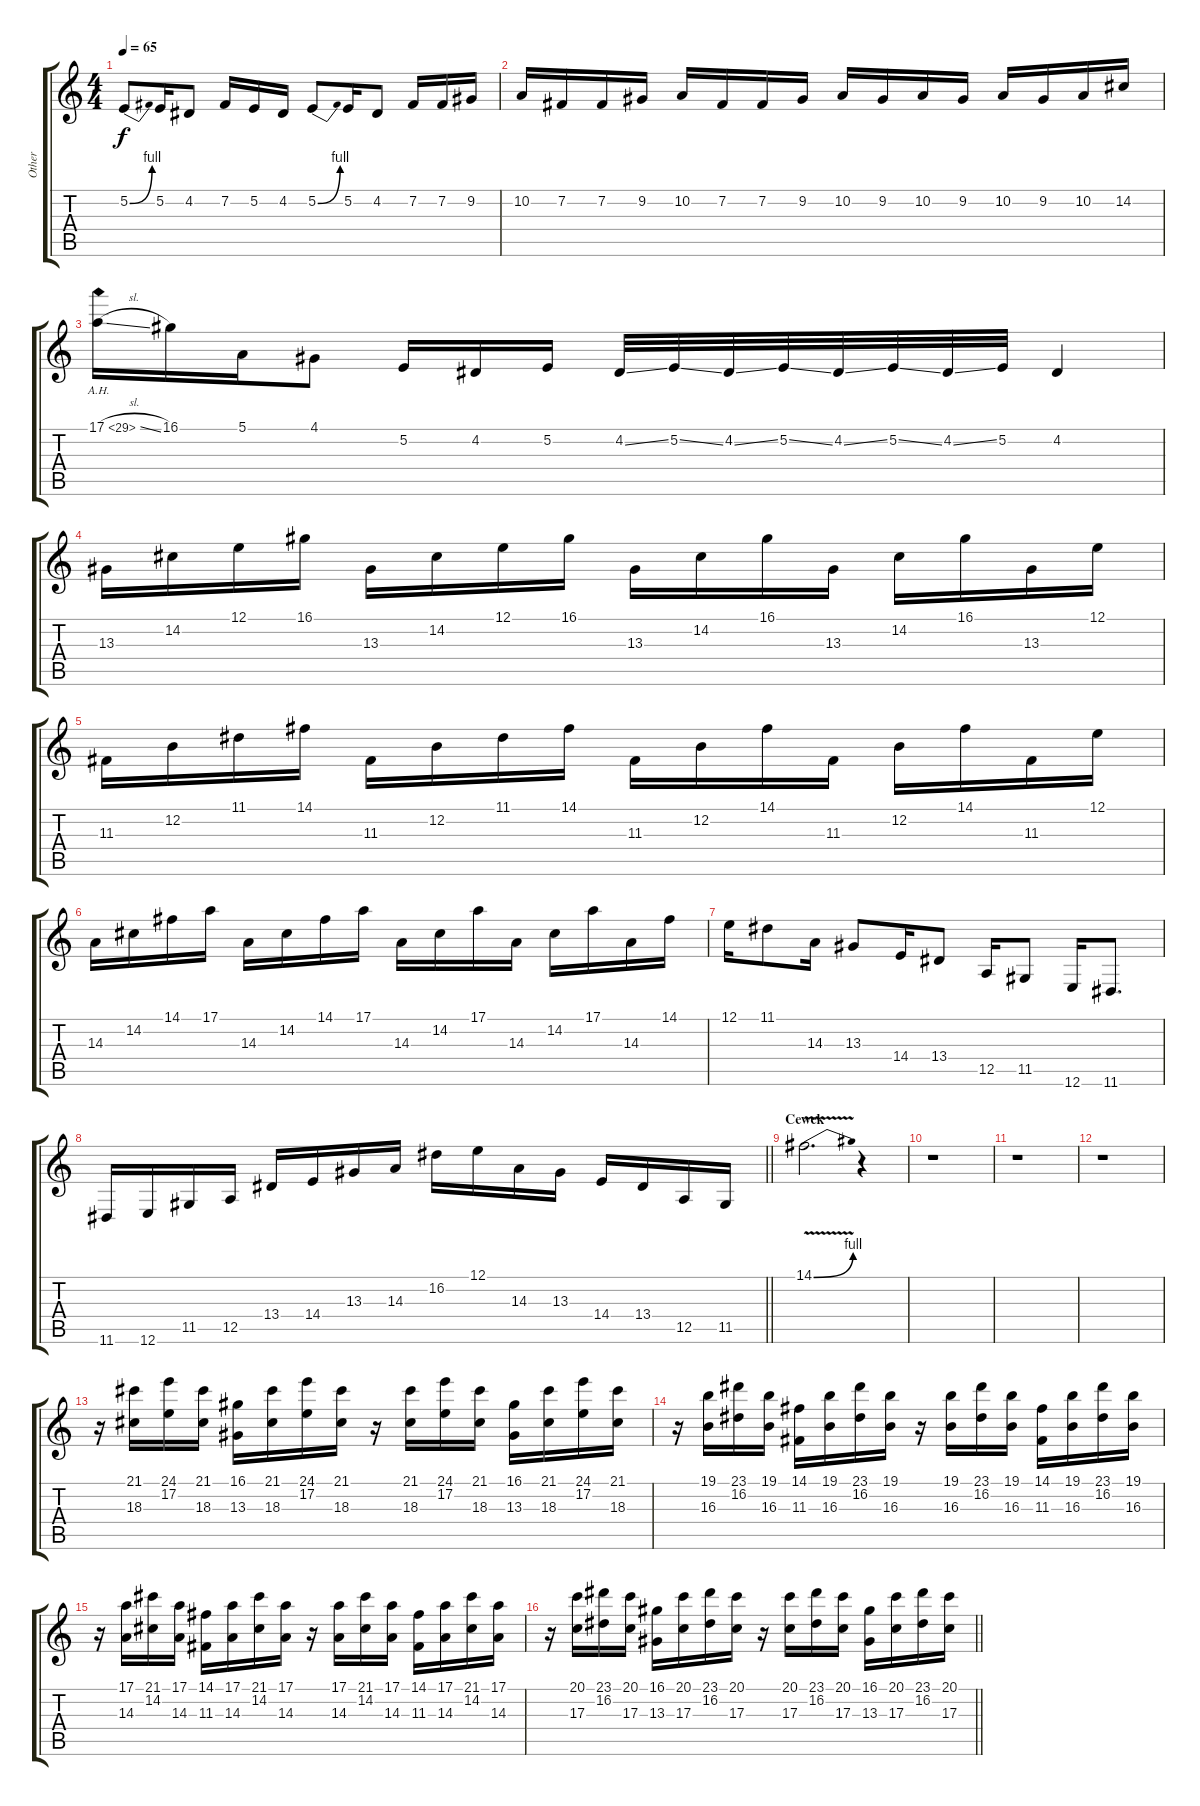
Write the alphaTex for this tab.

\track ("Other" "Other") {instrument stringensemble1}
\staff {score tabs}
\tuning (E4 B3 G3 D3 A2 E2) {hide}
\ts (4 4)
\tempo 65
\clef g2
\ks c
5.2{be (bend 0 0 60 4)}.8{dy f} 5.2.16 4.2.8 7.2.16 5.2.16 4.2.16 5.2{be (bend 0 0 60 4)}.8 5.2.16 4.2.8 7.2.16 7.2.16 9.2.16 |
10.2.16 7.2.16 7.2.16 9.2.16 10.2.16 7.2.16 7.2.16 9.2.16 10.2.16 9.2.16 10.2.16 9.2.16 10.2.16 9.2.16 10.2.16 14.2.16 |
17.1{ah 12 sl}.16 16.1.16 5.1.16 4.1.8 5.2.16 4.2.16 5.2.16 4.2{ss}.32 5.2{ss}.32 4.2{ss}.32 5.2{ss}.32 4.2{ss}.32 5.2{ss}.32 4.2{ss}.32 5.2.32 4.2.4 |
13.3.16 14.2.16 12.1.16 16.1.16 13.3.16 14.2.16 12.1.16 16.1.16 13.3.16 14.2.16 16.1.16 13.3.16 14.2.16 16.1.16 13.3.16 12.1.16 |
11.3.16 12.2.16 11.1.16 14.1.16 11.3.16 12.2.16 11.1.16 14.1.16 11.3.16 12.2.16 14.1.16 11.3.16 12.2.16 14.1.16 11.3.16 12.1.16 |
14.3.16 14.2.16 14.1.16 17.1.16 14.3.16 14.2.16 14.1.16 17.1.16 14.3.16 14.2.16 17.1.16 14.3.16 14.2.16 17.1.16 14.3.16 14.1.16 |
12.1.16 11.1.8 14.3.16 13.3.8 14.4.16 13.4.8 12.5.16 11.5.8 12.6.16 11.6.8{d} |
\barLineRight lightlight
11.6.16 12.6.16 11.5.16 12.5.16 13.4.16 14.4.16 13.3.16 14.3.16 16.2.16 12.1.16 14.3.16 13.3.16 14.4.16 13.4.16 12.5.16 11.5.16 |
\section ("" "Cewek")
14.1{be (bend 0 0 60 4) v}.2{d} r.4 |
r.1 |
r.1 |
r.1 |
r.16{volume 10 instrument brightacousticpiano} (21.1 18.3).16 (24.1 17.2).16 (21.1 18.3).16 (16.1 13.3).16 (21.1 18.3).16 (24.1 17.2).16 (21.1 18.3).16 r.16 (21.1 18.3).16 (24.1 17.2).16 (21.1 18.3).16 (16.1 13.3).16 (21.1 18.3).16 (24.1 17.2).16 (21.1 18.3).16 |
r.16 (19.1 16.3).16 (23.1 16.2).16 (19.1 16.3).16 (14.1 11.3).16 (19.1 16.3).16 (23.1 16.2).16 (19.1 16.3).16 r.16 (19.1 16.3).16 (23.1 16.2).16 (19.1 16.3).16 (14.1 11.3).16 (19.1 16.3).16 (23.1 16.2).16 (19.1 16.3).16 |
r.16 (17.1 14.3).16 (21.1 14.2).16 (17.1 14.3).16 (14.1 11.3).16 (17.1 14.3).16 (21.1 14.2).16 (17.1 14.3).16 r.16 (17.1 14.3).16 (21.1 14.2).16 (17.1 14.3).16 (14.1 11.3).16 (17.1 14.3).16 (21.1 14.2).16 (17.1 14.3).16 |
\barLineRight lightlight
r.16 (20.1 17.3).16 (23.1 16.2).16 (20.1 17.3).16 (16.1 13.3).16 (20.1 17.3).16 (23.1 16.2).16 (20.1 17.3).16 r.16 (20.1 17.3).16 (23.1 16.2).16 (20.1 17.3).16 (16.1 13.3).16 (20.1 17.3).16 (23.1 16.2).16 (20.1 17.3).16
